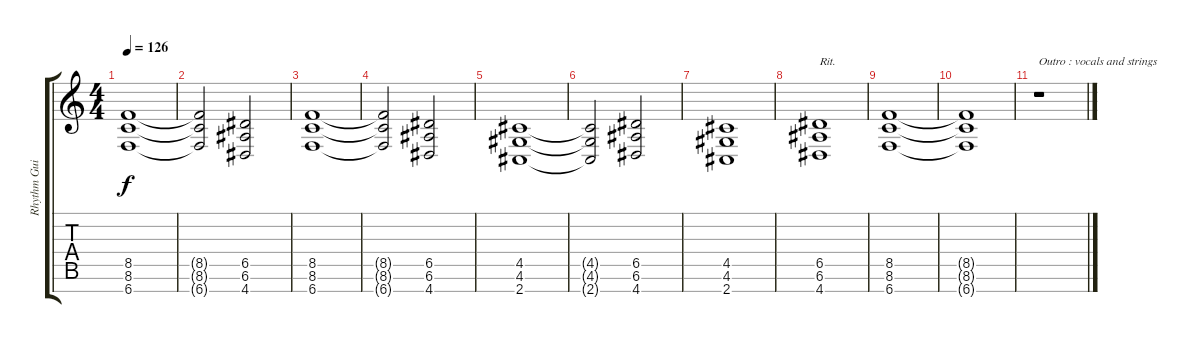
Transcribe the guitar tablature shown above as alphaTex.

\track ("Rhythm Guitar" "Rhythm Gui") {instrument distortionguitar}
\staff {score tabs}
\tuning (E4 B3 G3 D3 A2 E2 B1) {hide}
\ts (4 4)
\tempo 126
\clef g2
\ks c
(8.5 8.6 6.7).1{dy f} |
(8.5{t} 8.6{t} 6.7{t}).2 (6.5 6.6 4.7).2 |
(8.5 8.6 6.7).1 |
(8.5{t} 8.6{t} 6.7{t}).2 (6.5 6.6 4.7).2 |
(4.5 4.6 2.7).1 |
(4.5{t} 4.6{t} 2.7{t}).2 (6.5 6.6 4.7).2 |
(4.5 4.6 2.7).1 |
(6.5 6.6 4.7).1{txt "Rit."} |
(8.5 8.6 6.7).1 |
(8.5{t} 8.6{t} 6.7{t}).1 |
r.1{txt "Outro : vocals and strings"}
